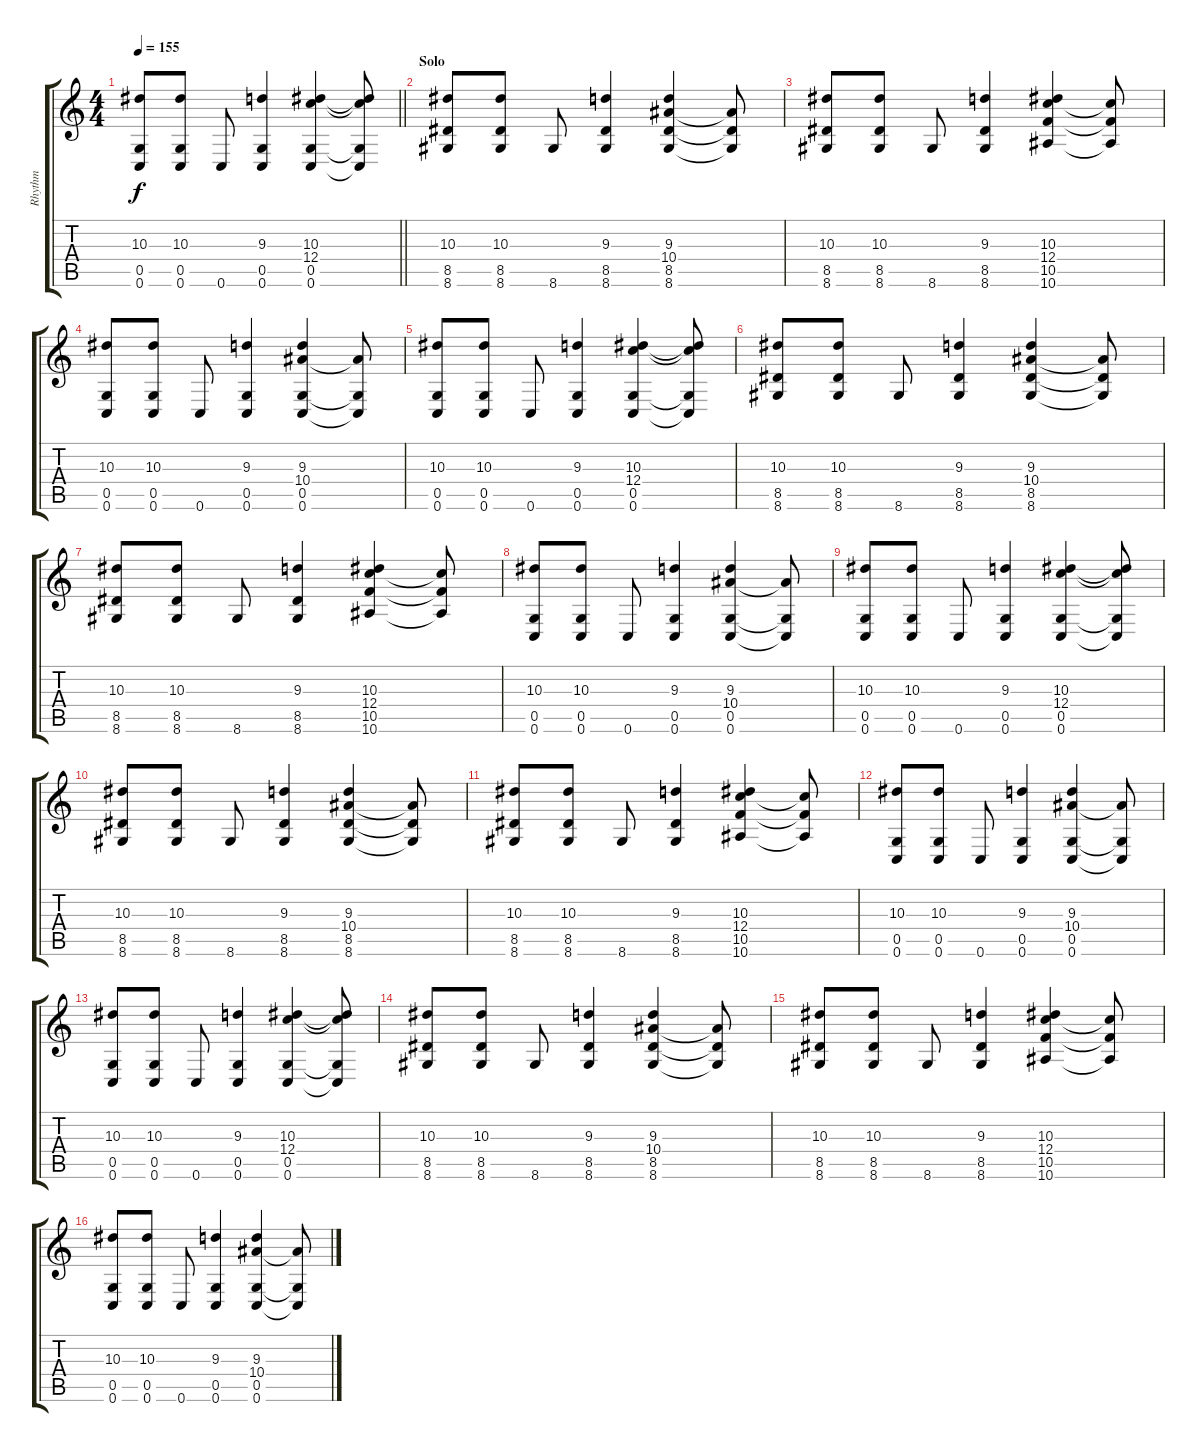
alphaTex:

\track ("Rhythm" "Rhythm") {instrument overdrivenguitar}
\staff {score tabs}
\tuning (D4 A3 F3 C3 G2 C2) {hide}
\ts (4 4)
\tempo 155
\clef g2
\barLineRight lightlight
\ks c
(10.3 0.5 0.6).8{dy f} (10.3 0.5 0.6).8 0.6.8 (9.3 0.5 0.6).4 (10.3 12.4 0.5 0.6).4 (10.3{t} 12.4{t} 0.5{t} 0.6{t}).8 |
\section ("" "Solo")
(10.3 8.5 8.6).8 (10.3 8.5 8.6).8 8.6.8 (9.3 8.5 8.6).4 (9.3 10.4 8.5 8.6).4 (10.4{t} 8.5{t} 8.6{t}).8 |
(10.3 8.5 8.6).8 (10.3 8.5 8.6).8 8.6.8 (9.3 8.5 8.6).4 (10.3 12.4 10.5 10.6).4 (12.4{t} 10.5{t} 10.6{t}).8 |
(10.3 0.5 0.6).8 (10.3 0.5 0.6).8 0.6.8 (9.3 0.5 0.6).4 (9.3 10.4 0.5 0.6).4 (10.4{t} 0.5{t} 0.6{t}).8 |
(10.3 0.5 0.6).8 (10.3 0.5 0.6).8 0.6.8 (9.3 0.5 0.6).4 (10.3 12.4 0.5 0.6).4 (10.3{t} 12.4{t} 0.5{t} 0.6{t}).8 |
(10.3 8.5 8.6).8 (10.3 8.5 8.6).8 8.6.8 (9.3 8.5 8.6).4 (9.3 10.4 8.5 8.6).4 (10.4{t} 8.5{t} 8.6{t}).8 |
(10.3 8.5 8.6).8 (10.3 8.5 8.6).8 8.6.8 (9.3 8.5 8.6).4 (10.3 12.4 10.5 10.6).4 (12.4{t} 10.5{t} 10.6{t}).8 |
(10.3 0.5 0.6).8 (10.3 0.5 0.6).8 0.6.8 (9.3 0.5 0.6).4 (9.3 10.4 0.5 0.6).4 (10.4{t} 0.5{t} 0.6{t}).8 |
(10.3 0.5 0.6).8 (10.3 0.5 0.6).8 0.6.8 (9.3 0.5 0.6).4 (10.3 12.4 0.5 0.6).4 (10.3{t} 12.4{t} 0.5{t} 0.6{t}).8 |
(10.3 8.5 8.6).8 (10.3 8.5 8.6).8 8.6.8 (9.3 8.5 8.6).4 (9.3 10.4 8.5 8.6).4 (10.4{t} 8.5{t} 8.6{t}).8 |
(10.3 8.5 8.6).8 (10.3 8.5 8.6).8 8.6.8 (9.3 8.5 8.6).4 (10.3 12.4 10.5 10.6).4 (12.4{t} 10.5{t} 10.6{t}).8 |
(10.3 0.5 0.6).8 (10.3 0.5 0.6).8 0.6.8 (9.3 0.5 0.6).4 (9.3 10.4 0.5 0.6).4 (10.4{t} 0.5{t} 0.6{t}).8 |
(10.3 0.5 0.6).8 (10.3 0.5 0.6).8 0.6.8 (9.3 0.5 0.6).4 (10.3 12.4 0.5 0.6).4 (10.3{t} 12.4{t} 0.5{t} 0.6{t}).8 |
(10.3 8.5 8.6).8 (10.3 8.5 8.6).8 8.6.8 (9.3 8.5 8.6).4 (9.3 10.4 8.5 8.6).4 (10.4{t} 8.5{t} 8.6{t}).8 |
(10.3 8.5 8.6).8 (10.3 8.5 8.6).8 8.6.8 (9.3 8.5 8.6).4 (10.3 12.4 10.5 10.6).4 (12.4{t} 10.5{t} 10.6{t}).8 |
(10.3 0.5 0.6).8 (10.3 0.5 0.6).8 0.6.8 (9.3 0.5 0.6).4 (9.3 10.4 0.5 0.6).4 (10.4{t} 0.5{t} 0.6{t}).8
